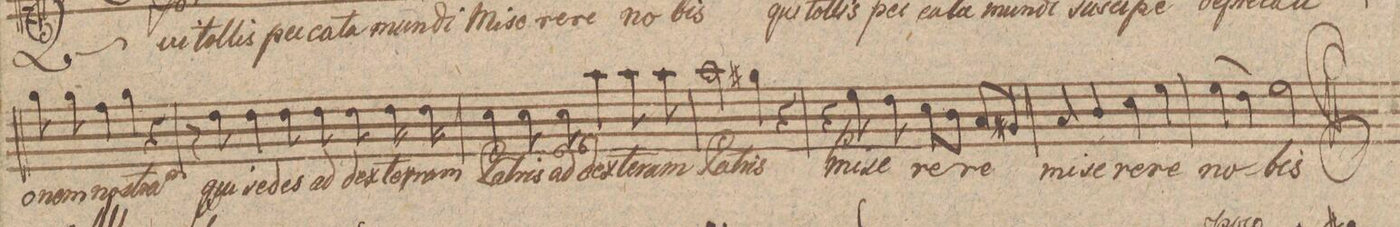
**kern	**text	**text	**dynam
*I"Canto	*	*	*
*clefC1	*	*	*
*k[f#c#g#d#]	*	*	*
*met(c)	*	*	*
*M4/4	*	*	*
8ee\	-o-	.	.
8ee\	-nem	.	.
4dd#\	no-	.	.
4ee\	-stram	.	.
4r	.	.	.
=131	=131	=131	=131
8r	.	.	.
8b\	qui	.	.
4b\	se-	.	.
8b\	-des	.	.
8b\	ad	.	.
8b\	dex-	.	.
16b\	-te-	.	.
16b\	-ram	.	.
=132	=132	=132	=132
4a\	Pa-	.	.
8a\	-tris	.	.
8a\	ad	.	.
4ff#\	dex-	.	.
8ff#\	-te-	.	.
8ff#\	-ram	.	.
=133	=133	=133	=133
2ff#\	Pa-	.	.
4ee#X\	-tris	.	.
4r	.	.	.
=134	=134	=134	=134
4r	.	.	.
8cc#\	mi-	.	p
8b\	-se-	.	.
8a\L	-re-	.	.
8g#\J	.	.	.
8f#/L	-re	.	.
8e#X/J	.	.	.
=135	=135	=135	=135
4f#/	mi-	.	.
4g#/	-se-	.	.
4a\	-re-	.	.
4cc#\	-re	.	.
=136	=136	=136	=136
(4cc#\	no-	.	.
4b\)	.	.	.
*2\right	*	*	*
2cc#\	-bis	.	.
=137||	=137||	=137||	=137||
*k[f#c#g#]	*	*	*
*M2/4	*	*	*
*-	*-	*-	*-
